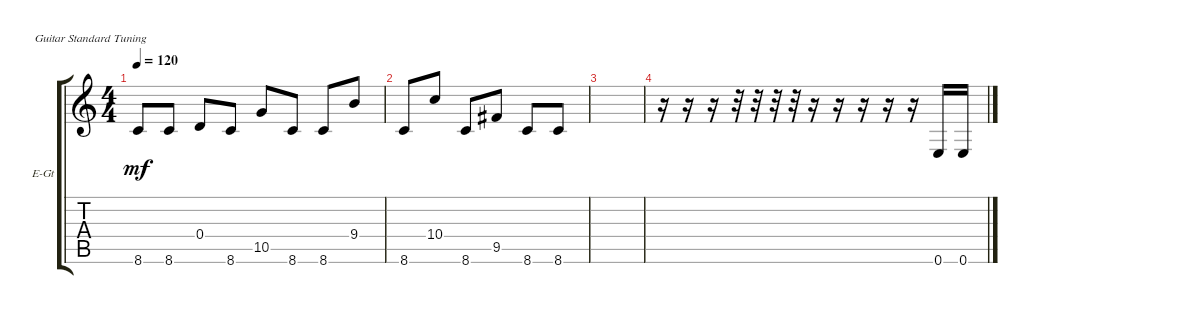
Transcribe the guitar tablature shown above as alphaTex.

\defaultSystemsLayout 4
\bracketExtendMode groupsimilarinstruments
\firstSystemTrackNameOrientation horizontal
\otherSystemsTrackNameOrientation horizontal
\track ("Electric Guitar" "E-Gt") {instrument overdrivenguitar}
\staff {score tabs}
\tuning (E4 B3 G3 D3 A2 E2)
\ts (4 4)
\tempo 120
\clef g2
\ks c
8.6.8{dy mf} 8.6.8 0.4.8 8.6.8 10.5.8 8.6.8 8.6.8 9.4.8 |
8.6.8 10.4.8 8.6.8 9.5.8 8.6.8 8.6.8 |
|
r.16 r.16 r.16 r.32 r.32 r.32 r.32 r.16 r.16 r.16 r.16 r.16 0.6.16 0.6.16
